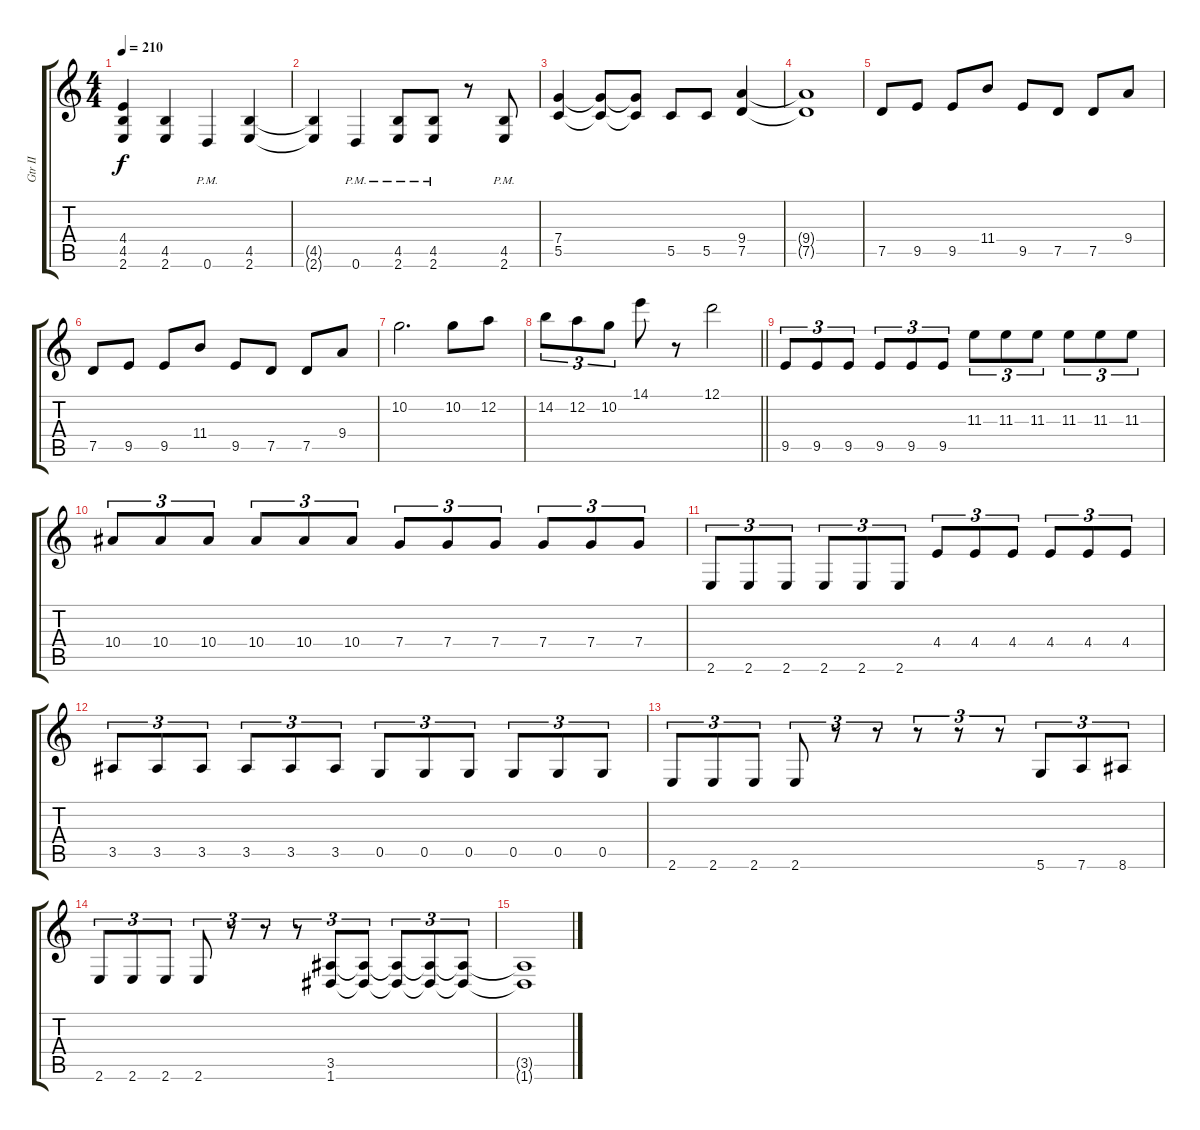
\track ("Gtr II" "Gtr II") {instrument overdrivenguitar}
\staff {score tabs}
\tuning (D4 A3 F3 C3 G2 D2) {hide}
\ts (4 4)
\tempo 210
\clef g2
\ks c
(4.4 4.5 2.6).4{dy f} (4.5 2.6).4 0.6{pm}.4 (4.5 2.6).4 |
(4.5{t} 2.6{t}).4 0.6{pm}.4 (4.5{pm} 2.6{pm}).8 (4.5{pm} 2.6{pm}).8 r.8 (4.5{pm} 2.6{pm}).8 |
(7.4 5.5).4 (7.4{t} 5.5{t}).8 (7.4{t} 5.5{t}).8 5.5.8 5.5.8 (9.4 7.5).4 |
(9.4{t} 7.5{t}).1 |
7.5.8 9.5.8 9.5.8 11.4.8 9.5.8 7.5.8 7.5.8 9.4.8 |
7.5.8 9.5.8 9.5.8 11.4.8 9.5.8 7.5.8 7.5.8 9.4.8 |
10.2.2{d} 10.2.8 12.2.8 |
\barLineRight lightlight
14.2.8{tu (3 2)} 12.2.8{tu (3 2)} 10.2.8{tu (3 2)} 14.1.8 r.8 12.1.2 |
9.5.8{tu (3 2)} 9.5.8{tu (3 2)} 9.5.8{tu (3 2)} 9.5.8{tu (3 2)} 9.5.8{tu (3 2)} 9.5.8{tu (3 2)} 11.3.8{tu (3 2)} 11.3.8{tu (3 2)} 11.3.8{tu (3 2)} 11.3.8{tu (3 2)} 11.3.8{tu (3 2)} 11.3.8{tu (3 2)} |
10.4.8{tu (3 2)} 10.4.8{tu (3 2)} 10.4.8{tu (3 2)} 10.4.8{tu (3 2)} 10.4.8{tu (3 2)} 10.4.8{tu (3 2)} 7.4.8{tu (3 2)} 7.4.8{tu (3 2)} 7.4.8{tu (3 2)} 7.4.8{tu (3 2)} 7.4.8{tu (3 2)} 7.4.8{tu (3 2)} |
2.6.8{tu (3 2)} 2.6.8{tu (3 2)} 2.6.8{tu (3 2)} 2.6.8{tu (3 2)} 2.6.8{tu (3 2)} 2.6.8{tu (3 2)} 4.4.8{tu (3 2)} 4.4.8{tu (3 2)} 4.4.8{tu (3 2)} 4.4.8{tu (3 2)} 4.4.8{tu (3 2)} 4.4.8{tu (3 2)} |
3.5.8{tu (3 2)} 3.5.8{tu (3 2)} 3.5.8{tu (3 2)} 3.5.8{tu (3 2)} 3.5.8{tu (3 2)} 3.5.8{tu (3 2)} 0.5.8{tu (3 2)} 0.5.8{tu (3 2)} 0.5.8{tu (3 2)} 0.5.8{tu (3 2)} 0.5.8{tu (3 2)} 0.5.8{tu (3 2)} |
2.6.8{tu (3 2)} 2.6.8{tu (3 2)} 2.6.8{tu (3 2)} 2.6.8{tu (3 2)} r.8{tu (3 2)} r.8{tu (3 2)} r.8{tu (3 2)} r.8{tu (3 2)} r.8{tu (3 2)} 5.6.8{tu (3 2)} 7.6.8{tu (3 2)} 8.6.8{tu (3 2)} |
2.6.8{tu (3 2)} 2.6.8{tu (3 2)} 2.6.8{tu (3 2)} 2.6.8{tu (3 2)} r.8{tu (3 2)} r.8{tu (3 2)} r.8{tu (3 2)} (3.5 1.6).8{tu (3 2)} (3.5{t} 1.6{t}).8{tu (3 2)} (3.5{t} 1.6{t}).8{tu (3 2)} (3.5{t} 1.6{t}).8{tu (3 2)} (3.5{t} 1.6{t}).8{tu (3 2)} |
(3.5{t} 1.6{t}).1
